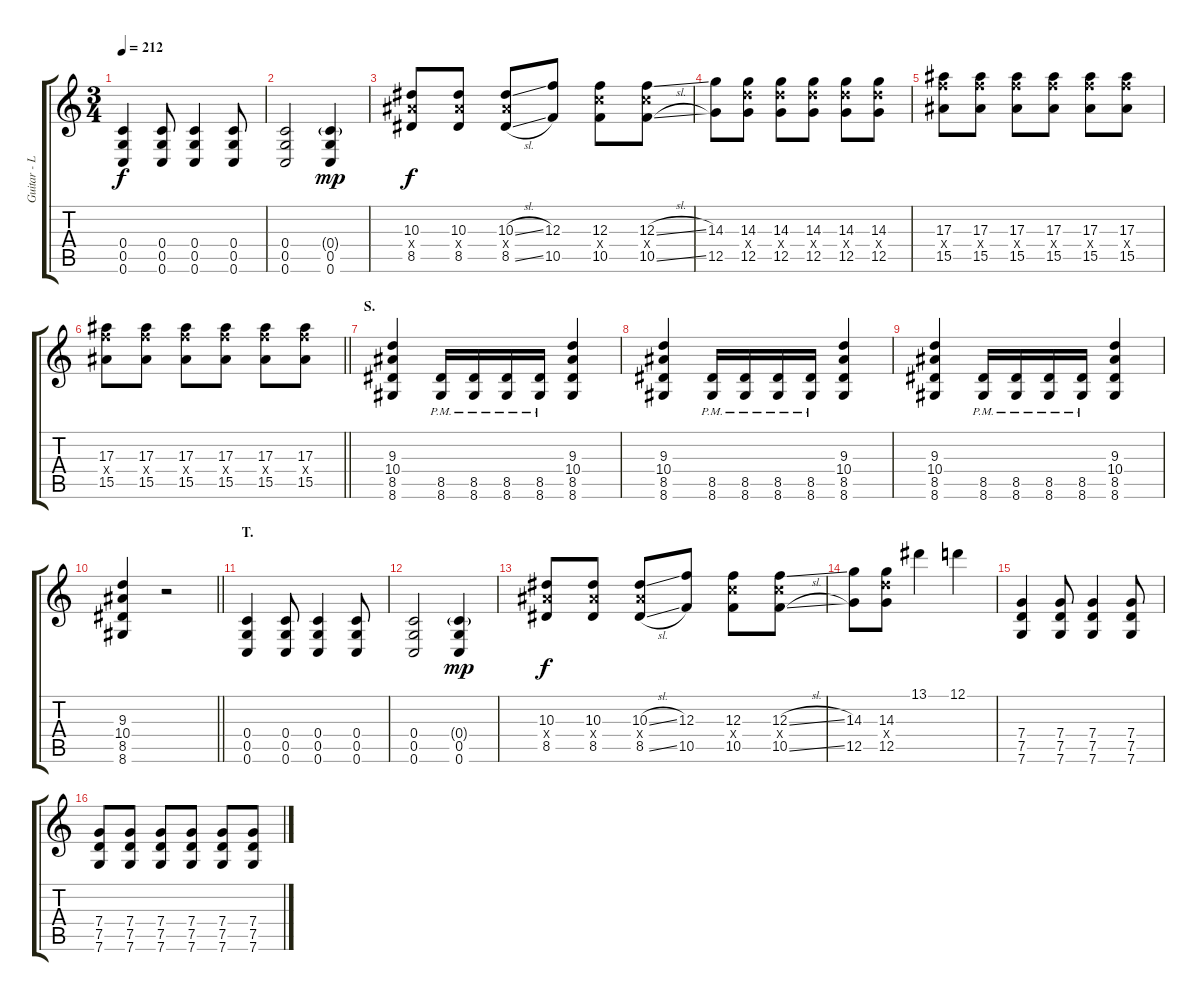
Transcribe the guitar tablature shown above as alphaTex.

\track ("Guitar - Left" "Guitar - L") {instrument distortionguitar}
\staff {score tabs}
\tuning (D4 A3 F3 C3 G2 C2) {hide}
\ts (3 4)
\tempo 212
\clef g2
\ks c
(0.4 0.5 0.6).4{dy f} (0.4 0.5 0.6).8 (0.4 0.5 0.6).4 (0.4 0.5 0.6).8 |
(0.4 0.5 0.6).2 (0.4{g} 0.5 0.6).4{dy mp} |
(10.3 10.4{x} 8.5).8{dy f} (10.3 10.4{x} 8.5).8 (10.3{sl} 10.4{x} 8.5{sl}).8 (12.3 10.5).8 (12.3 12.4{x} 10.5).8 (12.3{sl} 12.4{x} 10.5{sl}).8 |
(14.3 12.5).8 (14.3 14.4{x} 12.5).8 (14.3 14.4{x} 12.5).8 (14.3 14.4{x} 12.5).8 (14.3 14.4{x} 12.5).8 (14.3 14.4{x} 12.5).8 |
(17.3 17.4{x} 15.5).8 (17.3 17.4{x} 15.5).8 (17.3 17.4{x} 15.5).8 (17.3 17.4{x} 15.5).8 (17.3 17.4{x} 15.5).8 (17.3 17.4{x} 15.5).8 |
\barLineRight lightlight
(17.3 17.4{x} 15.5).8 (17.3 17.4{x} 15.5).8 (17.3 17.4{x} 15.5).8 (17.3 17.4{x} 15.5).8 (17.3 17.4{x} 15.5).8 (17.3 17.4{x} 15.5).8 |
\section ("" "S.")
(9.3 10.4 8.5 8.6).4 (8.5{pm} 8.6{pm}).16 (8.5{pm} 8.6{pm}).16 (8.5{pm} 8.6{pm}).16 (8.5{pm} 8.6{pm}).16 (9.3 10.4 8.5 8.6).4 |
(9.3 10.4 8.5 8.6).4 (8.5{pm} 8.6{pm}).16 (8.5{pm} 8.6{pm}).16 (8.5{pm} 8.6{pm}).16 (8.5{pm} 8.6{pm}).16 (9.3 10.4 8.5 8.6).4 |
(9.3 10.4 8.5 8.6).4 (8.5{pm} 8.6{pm}).16 (8.5{pm} 8.6{pm}).16 (8.5{pm} 8.6{pm}).16 (8.5{pm} 8.6{pm}).16 (9.3 10.4 8.5 8.6).4 |
\barLineRight lightlight
(9.3 10.4 8.5 8.6).4 r.2 |
\section ("" "T.")
(0.4 0.5 0.6).4 (0.4 0.5 0.6).8 (0.4 0.5 0.6).4 (0.4 0.5 0.6).8 |
(0.4 0.5 0.6).2 (0.4{g} 0.5 0.6).4{dy mp} |
(10.3 10.4{x} 8.5).8{dy f} (10.3 10.4{x} 8.5).8 (10.3{sl} 10.4{x} 8.5{sl}).8 (12.3 10.5).8 (12.3 12.4{x} 10.5).8 (12.3{sl} 12.4{x} 10.5{sl}).8 |
(14.3 12.5).8 (14.3 14.4{x} 12.5).8 13.1.4 12.1.4 |
(7.4 7.5 7.6).4 (7.4 7.5 7.6).8 (7.4 7.5 7.6).4 (7.4 7.5 7.6).8 |
(7.4 7.5 7.6).8 (7.4 7.5 7.6).8 (7.4 7.5 7.6).8 (7.4 7.5 7.6).8 (7.4 7.5 7.6).8 (7.4 7.5 7.6).8
